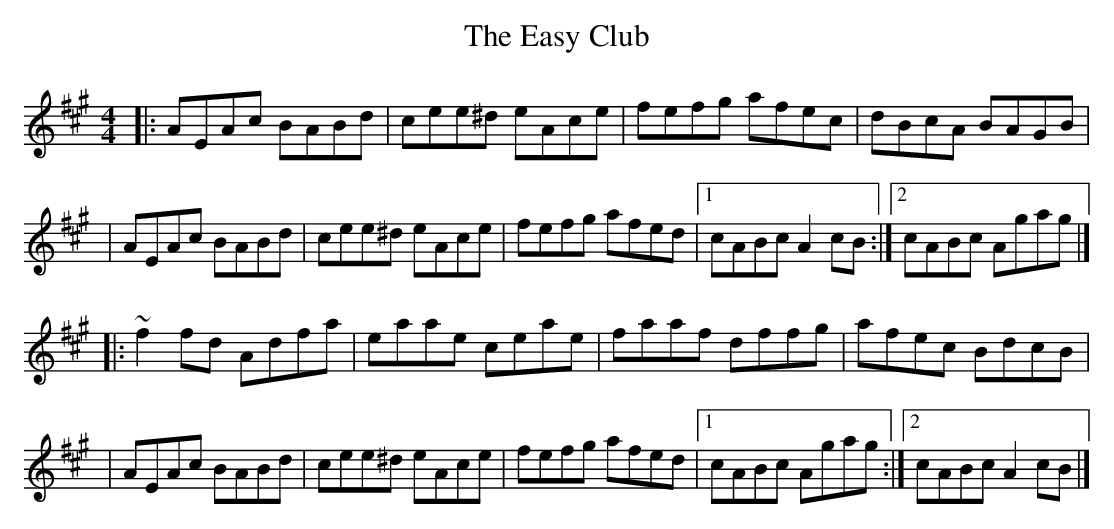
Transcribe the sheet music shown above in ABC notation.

X:1
T:The Easy Club
M:4/4
L:1/8
K:A
|:AEAc BABd|cee^d eAce|fefg afec|dBcA BAGB|
|AEAc BABd|cee^d eAce|fefg afed|1 cABc A2cB:|2 cABc Agag|]
|:~f2fd Adfa|eaae ceae|faaf dffg|afec BdcB|
|AEAc BABd|cee^d eAce|fefg afed|1 cABc Agag:|2 cABc A2cB|]
